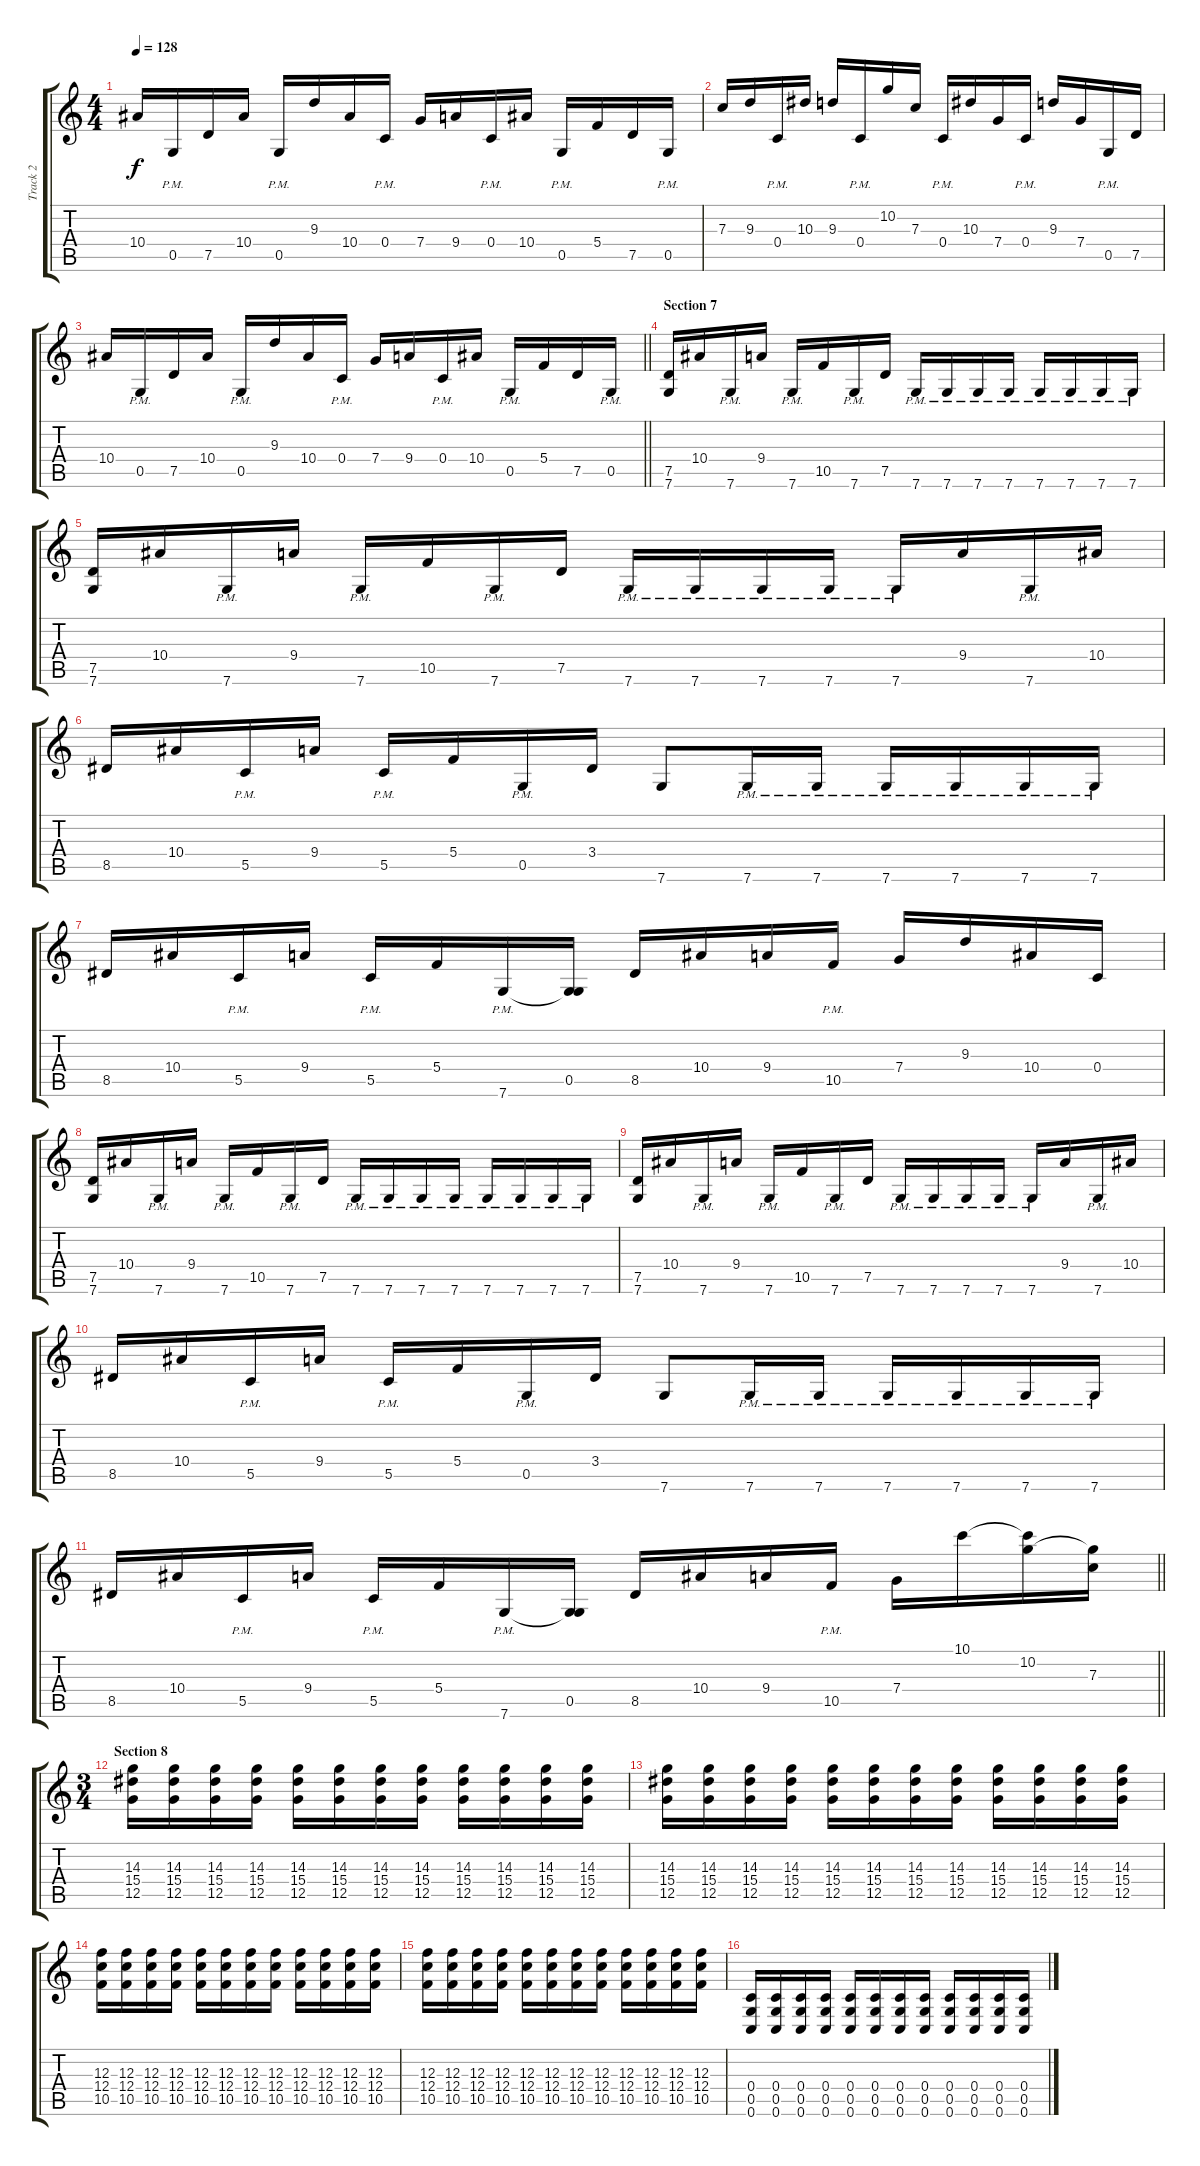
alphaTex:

\track ("Track 2" "Track 2") {instrument distortionguitar}
\staff {score tabs}
\tuning (D4 A3 F3 C3 G2 C2) {hide}
\ts (4 4)
\tempo 128
\clef g2
\ks c
10.4.16{dy f} 0.5{pm}.16 7.5.16 10.4.16 0.5{pm}.16 9.3.16 10.4.16 0.4{pm}.16 7.4.16 9.4.16 0.4{pm}.16 10.4.16 0.5{pm}.16 5.4.16 7.5.16 0.5{pm}.16 |
7.3.16 9.3.16 0.4{pm}.16 10.3.16 9.3.16 0.4{pm}.16 10.2.16 7.3.16 0.4{pm}.16 10.3.16 7.4.16 0.4{pm}.16 9.3.16 7.4.16 0.5{pm}.16 7.5.16 |
\barLineRight lightlight
10.4.16 0.5{pm}.16 7.5.16 10.4.16 0.5{pm}.16 9.3.16 10.4.16 0.4{pm}.16 7.4.16 9.4.16 0.4{pm}.16 10.4.16 0.5{pm}.16 5.4.16 7.5.16 0.5{pm}.16 |
\section ("" "Section 7")
(7.5 7.6).16 10.4.16 7.6{pm}.16 9.4.16 7.6{pm}.16 10.5.16 7.6{pm}.16 7.5.16 7.6{pm}.16 7.6{pm}.16 7.6{pm}.16 7.6{pm}.16 7.6{pm}.16 7.6{pm}.16 7.6{pm}.16 7.6{pm}.16 |
(7.5 7.6).16 10.4.16 7.6{pm}.16 9.4.16 7.6{pm}.16 10.5.16 7.6{pm}.16 7.5.16 7.6{pm}.16 7.6{pm}.16 7.6{pm}.16 7.6{pm}.16 7.6{pm}.16 9.4.16 7.6{pm}.16 10.4.16 |
8.5.16 10.4.16 5.5{pm}.16 9.4.16 5.5{pm}.16 5.4.16 0.5{pm}.16 3.4.16 7.6.8 7.6{pm}.16 7.6{pm}.16 7.6{pm}.16 7.6{pm}.16 7.6{pm}.16 7.6{pm}.16 |
8.5.16 10.4.16 5.5{pm}.16 9.4.16 5.5{pm}.16 5.4.16 7.6{pm}.16 (0.5 7.6{t}).16 8.5.16 10.4.16 9.4.16 10.5{pm}.16 7.4.16 9.3.16 10.4.16 0.4.16 |
(7.5 7.6).16 10.4.16 7.6{pm}.16 9.4.16 7.6{pm}.16 10.5.16 7.6{pm}.16 7.5.16 7.6{pm}.16 7.6{pm}.16 7.6{pm}.16 7.6{pm}.16 7.6{pm}.16 7.6{pm}.16 7.6{pm}.16 7.6{pm}.16 |
(7.5 7.6).16 10.4.16 7.6{pm}.16 9.4.16 7.6{pm}.16 10.5.16 7.6{pm}.16 7.5.16 7.6{pm}.16 7.6{pm}.16 7.6{pm}.16 7.6{pm}.16 7.6{pm}.16 9.4.16 7.6{pm}.16 10.4.16 |
8.5.16 10.4.16 5.5{pm}.16 9.4.16 5.5{pm}.16 5.4.16 0.5{pm}.16 3.4.16 7.6.8 7.6{pm}.16 7.6{pm}.16 7.6{pm}.16 7.6{pm}.16 7.6{pm}.16 7.6{pm}.16 |
\barLineRight lightlight
8.5.16 10.4.16 5.5{pm}.16 9.4.16 5.5{pm}.16 5.4.16 7.6{pm}.16 (0.5 7.6{t}).16 8.5.16 10.4.16 9.4.16 10.5{pm}.16 7.4.16 10.1.16 (10.1{t} 10.2).16 (10.2{t} 7.3).16 |
\ts (3 4)
\section ("" "Section 8")
(14.3 15.4 12.5).16{volume 11} (14.3 15.4 12.5).16 (14.3 15.4 12.5).16 (14.3 15.4 12.5).16 (14.3 15.4 12.5).16 (14.3 15.4 12.5).16 (14.3 15.4 12.5).16 (14.3 15.4 12.5).16 (14.3 15.4 12.5).16 (14.3 15.4 12.5).16 (14.3 15.4 12.5).16 (14.3 15.4 12.5).16 |
(14.3 15.4 12.5).16 (14.3 15.4 12.5).16 (14.3 15.4 12.5).16 (14.3 15.4 12.5).16 (14.3 15.4 12.5).16 (14.3 15.4 12.5).16 (14.3 15.4 12.5).16 (14.3 15.4 12.5).16 (14.3 15.4 12.5).16 (14.3 15.4 12.5).16 (14.3 15.4 12.5).16 (14.3 15.4 12.5).16 |
(12.3 12.4 10.5).16 (12.3 12.4 10.5).16 (12.3 12.4 10.5).16 (12.3 12.4 10.5).16 (12.3 12.4 10.5).16 (12.3 12.4 10.5).16 (12.3 12.4 10.5).16 (12.3 12.4 10.5).16 (12.3 12.4 10.5).16 (12.3 12.4 10.5).16 (12.3 12.4 10.5).16 (12.3 12.4 10.5).16 |
(12.3 12.4 10.5).16 (12.3 12.4 10.5).16 (12.3 12.4 10.5).16 (12.3 12.4 10.5).16 (12.3 12.4 10.5).16 (12.3 12.4 10.5).16 (12.3 12.4 10.5).16 (12.3 12.4 10.5).16 (12.3 12.4 10.5).16 (12.3 12.4 10.5).16 (12.3 12.4 10.5).16 (12.3 12.4 10.5).16 |
(0.4 0.5 0.6).16 (0.4 0.5 0.6).16 (0.4 0.5 0.6).16 (0.4 0.5 0.6).16 (0.4 0.5 0.6).16 (0.4 0.5 0.6).16 (0.4 0.5 0.6).16 (0.4 0.5 0.6).16 (0.4 0.5 0.6).16 (0.4 0.5 0.6).16 (0.4 0.5 0.6).16 (0.4 0.5 0.6).16
